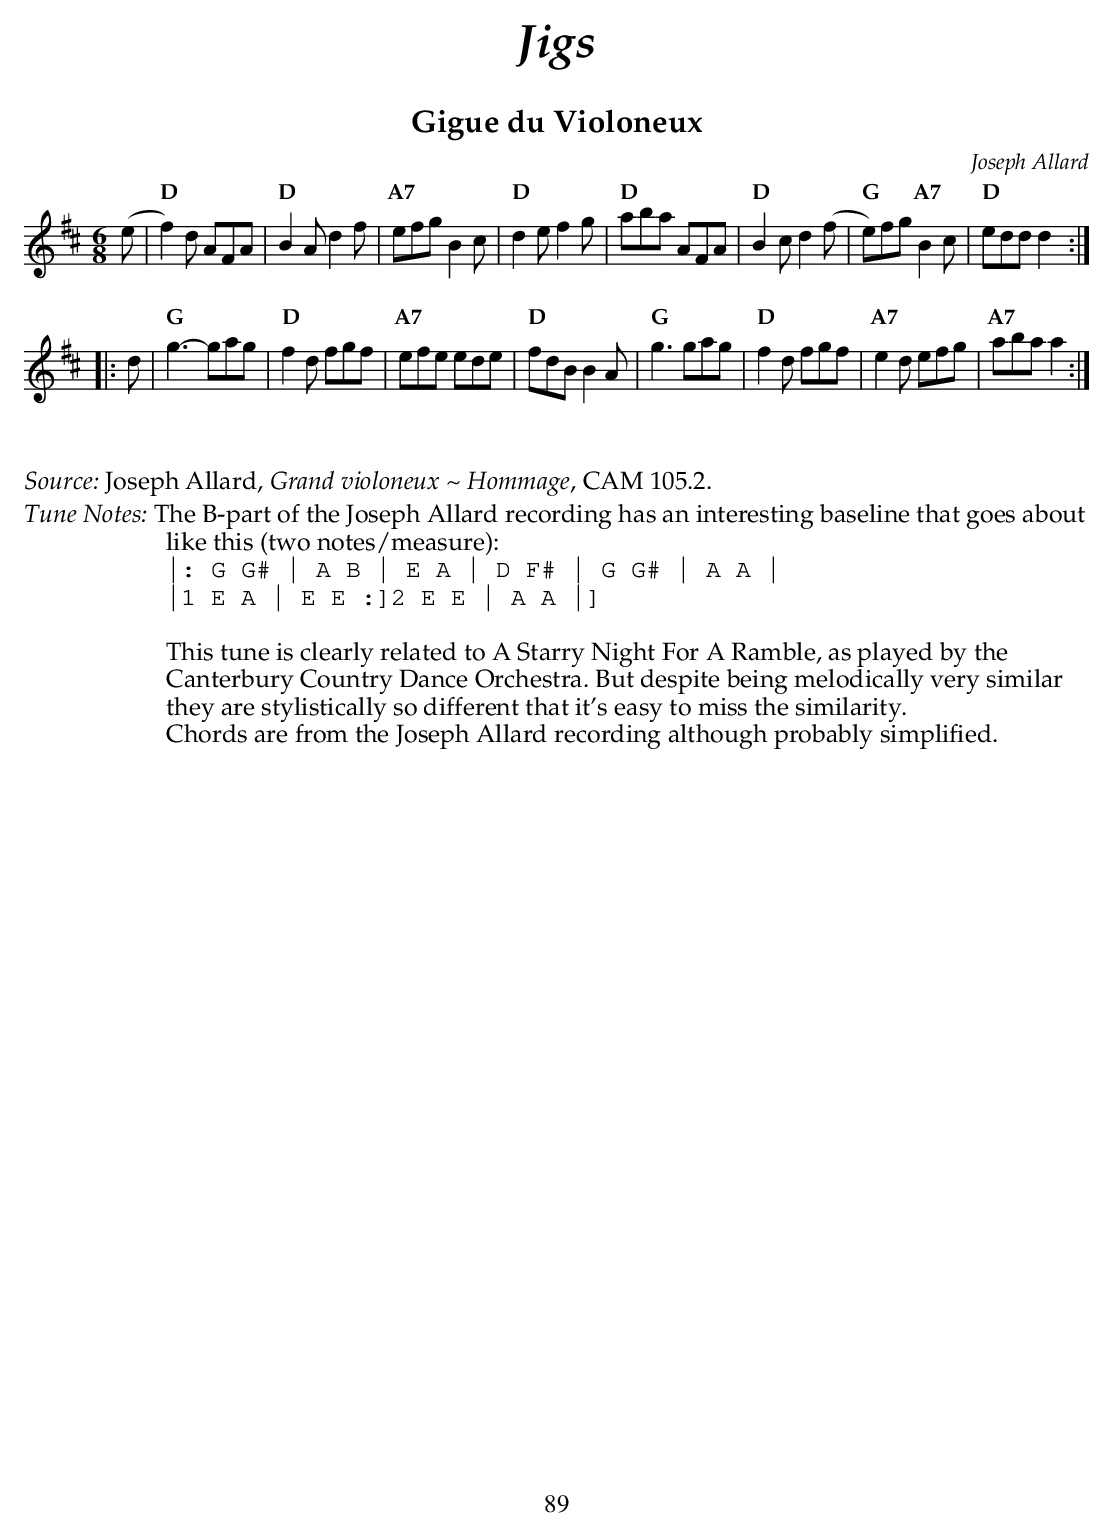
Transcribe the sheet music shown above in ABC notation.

X:1
T:Gigue du Violoneux
C:Joseph Allard
M:6/8
L:1/8
K:D
(e|\
"D"  f2) d AFA | "D" B2 A d2 f  | "A7" efg B2 c      | "D" d2 e f2 g |\
"D"  aba AFA   | "D" B2 c d2 (f | "G" e)fg "A7" B2 c | "D" edd d2 :|
|:d|\
"G"  g3- gag   | "D" f2 d fgf   | "A7" efe ede       | "D" fdB B2 A |\
"G"  g3 gag    | "D" f2 d fgf   | "A7" e2 d efg      | "A7" aba a2 :|
